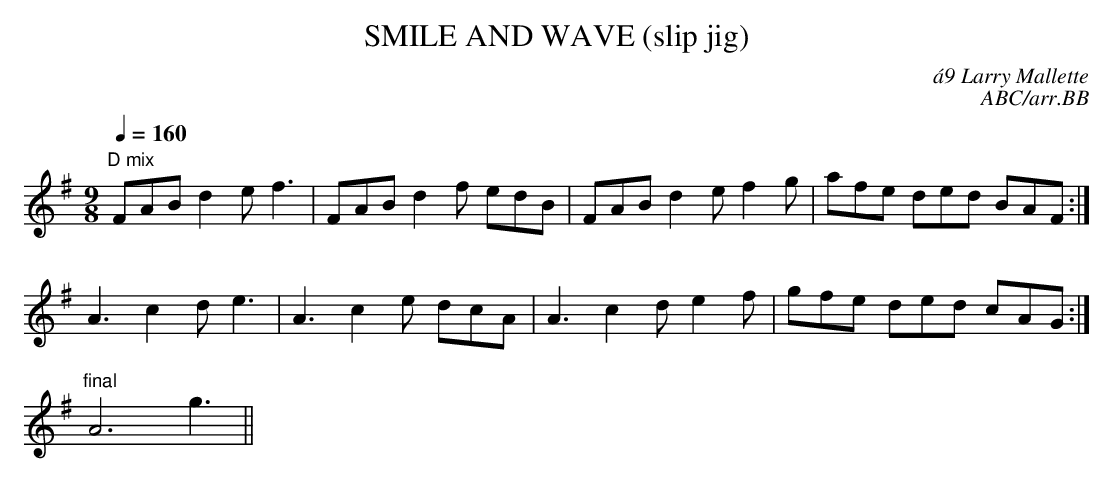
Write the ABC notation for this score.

X:1
T:SMILE AND WAVE (slip jig)
C:\'a9 Larry Mallette
C:ABC/arr.BB
Q:1/4=160
M:9/8
K:G
"D mix"
FAB d2e f3|FAB d2f edB|FAB d2e f2g|afe ded BAF :|
A3 c2d e3|A3 c2e dcA|A3 c2d e2f|gfe ded cAG :|
"final"A6g3||
